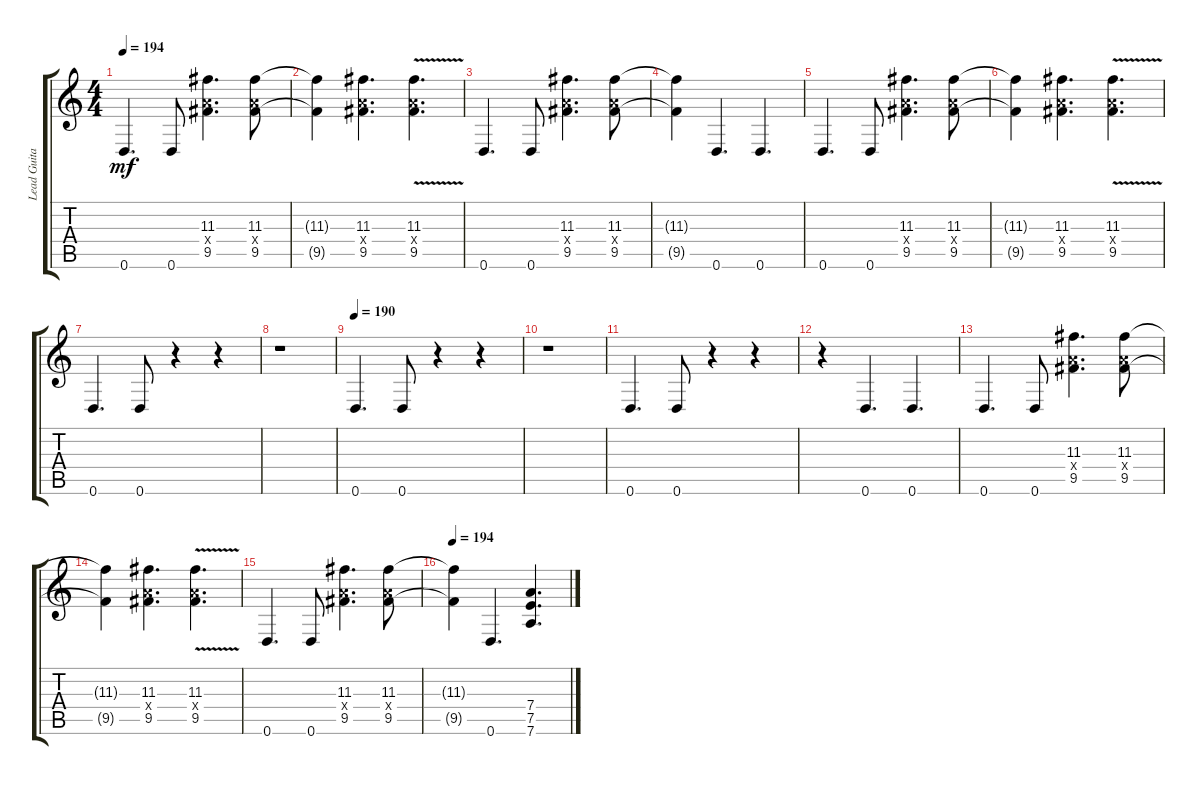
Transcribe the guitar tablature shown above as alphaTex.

\track ("Lead Guitar" "Lead Guita") {instrument distortionguitar}
\staff {score tabs}
\tuning (D4 A3 G3 D3 A2 D2) {hide}
\ts (4 4)
\tempo 194
\clef g2
\ks c
0.6.4{d dy mf} 0.6.8 (11.3 7.4{x} 9.5).4{d} (11.3 7.4{x} 9.5).8 |
(11.3{t} 9.5{t}).4 (11.3 7.4{x} 9.5).4{d} (11.3{v} 7.4{x} 9.5{v}).4{d} |
0.6.4{d} 0.6.8 (11.3 7.4{x} 9.5).4{d} (11.3 7.4{x} 9.5).8 |
(11.3{t} 9.5{t}).4 0.6.4{d} 0.6.4{d} |
0.6.4{d} 0.6.8 (11.3 7.4{x} 9.5).4{d} (11.3 7.4{x} 9.5).8 |
(11.3{t} 9.5{t}).4 (11.3 7.4{x} 9.5).4{d} (11.3{v} 7.4{x} 9.5{v}).4{d} |
0.6.4{d} 0.6.8 r.4 r.4 |
r.1 |
\tempo 190
0.6.4{d} 0.6.8 r.4 r.4 |
r.1 |
0.6.4{d} 0.6.8 r.4 r.4 |
r.4 0.6.4{d} 0.6.4{d} |
0.6.4{d} 0.6.8 (11.3 7.4{x} 9.5).4{d} (11.3 7.4{x} 9.5).8 |
(11.3{t} 9.5{t}).4 (11.3 7.4{x} 9.5).4{d} (11.3{v} 7.4{x} 9.5{v}).4{d} |
0.6.4{d} 0.6.8 (11.3 7.4{x} 9.5).4{d} (11.3 7.4{x} 9.5).8 |
\tempo 194
(11.3{t} 9.5{t}).4 0.6.4{d} (7.4 7.5 7.6).4{d}
